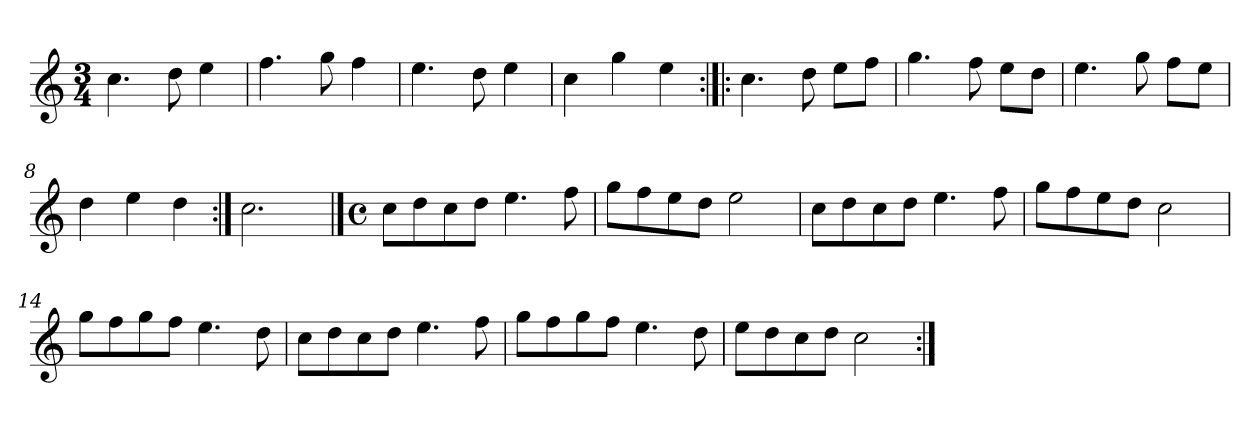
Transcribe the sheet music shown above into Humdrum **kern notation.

**kern
*part1
*staff1
*clefG2
*k[]
*M3/4
=1
4.cc\
8dd\
4ee\
=2
4.ff\
8gg\
4ff\
=3
4.ee\
8dd\
4ee\
=4
4cc\
4gg\
4ee\
!!LO:LB:g=z
=5:|!|:
4.cc\
8dd\
8ee\L
8ff\J
=6
4.gg\
8ff\
8ee\L
8dd\J
=7
4.ee\
8gg\
8ff\L
8ee\J
=8
4dd\
4ee\
4dd\
=9:|!
2.cc\
!!LO:LB:g=z
==10
*M4/4
*met(c)
8cc\L
8dd\
8cc\
8dd\J
4.ee\
8ff\
=11
8gg\L
8ff\
8ee\
8dd\J
2ee\
=12
8cc\L
8dd\
8cc\
8dd\J
4.ee\
8ff\
=13
8gg\L
8ff\
8ee\
8dd\J
2cc\
=14
8gg\L
8ff\
8gg\
8ff\J
4.ee\
8dd\
!!LO:LB:g=z
=15
8cc\L
8dd\
8cc\
8dd\J
4.ee\
8ff\
=16
8gg\L
8ff\
8gg\
8ff\J
4.ee\
8dd\
=17
8ee\L
8dd\
8cc\
8dd\J
2cc\
=:|!
*-
